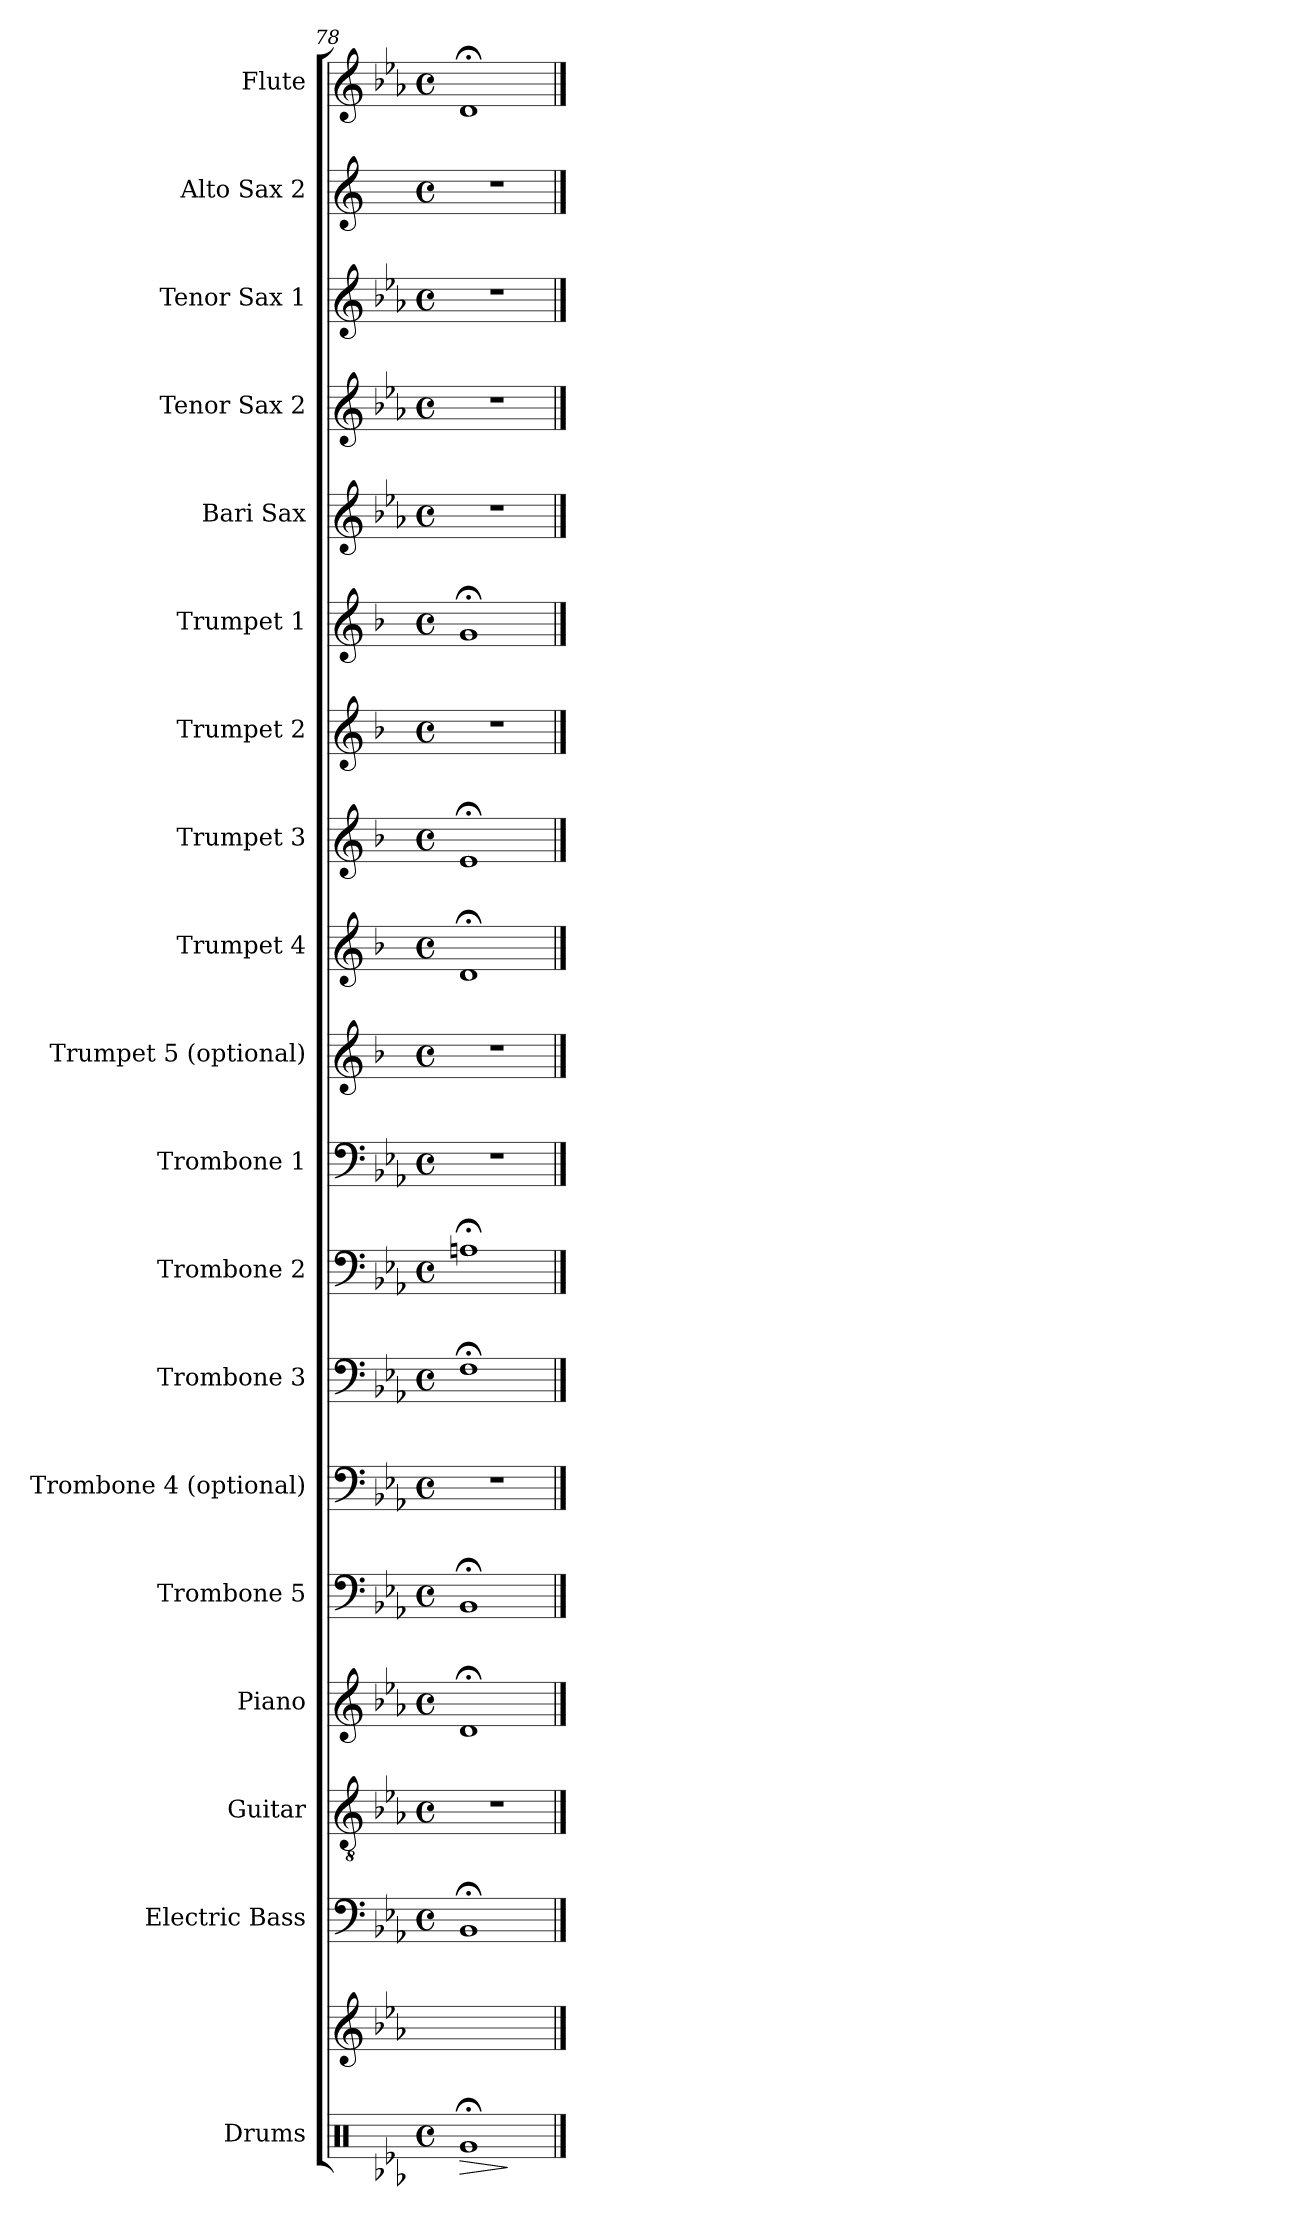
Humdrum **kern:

**kern	**dynam	**kern	**kern	**kern	**kern	**kern	**kern	**kern	**kern	**kern	**kern	**kern	**kern	**kern	**kern	**kern	**kern	**kern	**kern	**kern
*part20	*part20	*part19	*part18	*part17	*part16	*part15	*part14	*part13	*part12	*part11	*part10	*part9	*part8	*part7	*part6	*part5	*part4	*part3	*part2	*part1
*staff20	*staff20	*staff19	*staff18	*staff17	*staff16	*staff15	*staff14	*staff13	*staff12	*staff11	*staff10	*staff9	*staff8	*staff7	*staff6	*staff5	*staff4	*staff3	*staff2	*staff1
*I"Drums	*	*	*I"Electric Bass	*I"Guitar	*I"Piano	*I"Trombone 5	*I"Trombone 4 (optional)	*I"Trombone 3	*I"Trombone 2	*I"Trombone 1	*I"Trumpet 5 (optional)	*I"Trumpet 4	*I"Trumpet 3	*I"Trumpet 2	*I"Trumpet 1	*I"Bari Sax	*I"Tenor Sax 2	*I"Tenor Sax 1	*I"Alto Sax 2	*I"Flute
*	*	*	*	*	*I'Pno	*I'Trb	*I'Trb	*I'Trb	*I'Trb	*I'Trb	*I'Tpt	*I'Tpt	*I'Tpt	*I'Tpt	*I'Tpt	*	*I'T Sax	*I'T Sax	*I'A Sax	*I'Fl
*clefX	*	*clefG2	*clefF4	*clefGv2	*clefG2	*clefF4	*clefF4	*clefF4	*clefF4	*clefF4	*clefG2	*clefG2	*clefG2	*clefG2	*clefG2	*clefG2	*clefG2	*clefG2	*clefG2	*clefG2
*	*	*	*ITrd7c12	*	*	*	*	*	*	*	*ITrd1c2	*ITrd1c2	*ITrd1c2	*ITrd1c2	*ITrd1c2	*ITrd12c21	*ITrd8c14	*ITrd8c14	*ITrd5c9	*
*k[b-e-a-]	*	*k[b-e-a-]	*k[b-e-a-]	*k[b-e-a-]	*k[b-e-a-]	*k[b-e-a-]	*k[b-e-a-]	*k[b-e-a-]	*k[b-e-a-]	*k[b-e-a-]	*k[b-e-a-]	*k[b-e-a-]	*k[b-e-a-]	*k[b-e-a-]	*k[b-e-a-]	*k[b-e-a-]	*k[b-e-a-]	*k[b-e-a-]	*k[b-e-a-]	*k[b-e-a-]
*E-:	*	*E-:	*E-:	*E-:	*E-:	*E-:	*E-:	*E-:	*E-:	*E-:	*E-:	*E-:	*E-:	*E-:	*E-:	*E-:	*E-:	*E-:	*E-:	*E-:
*M4/4	*	*	*M4/4	*M4/4	*M4/4	*M4/4	*M4/4	*M4/4	*M4/4	*M4/4	*M4/4	*M4/4	*M4/4	*M4/4	*M4/4	*M4/4	*M4/4	*M4/4	*M4/4	*M4/4
*met(c)	*	*	*met(c)	*met(c)	*met(c)	*met(c)	*met(c)	*met(c)	*met(c)	*met(c)	*met(c)	*met(c)	*met(c)	*met(c)	*met(c)	*met(c)	*met(c)	*met(c)	*met(c)	*met(c)
=78	=78	=78	=78	=78	=78	=78	=78	=78	=78	=78	=78	=78	=78	=78	=78	=78	=78	=78	=78	=78
!	!LO:HP:b	!	!	!	!	!	!	!	!	!	!	!	!	!	!	!	!	!	!	!
1Rg;<	>	1ryy	1BBB-;<	1r	1d;<	1BB-;<	1r	1F;<	1An;<	1r	1r	1c;<	1d;<	1r	1f;<	1r	1r	1r	1r	1d;<
.	]	.	.	.	.	.	.	.	.	.	.	.	.	.	.	.	.	.	.	.
==	==	==	==	==	==	==	==	==	==	==	==	==	==	==	==	==	==	==	==	==
*-	*-	*-	*-	*-	*-	*-	*-	*-	*-	*-	*-	*-	*-	*-	*-	*-	*-	*-	*-	*-
